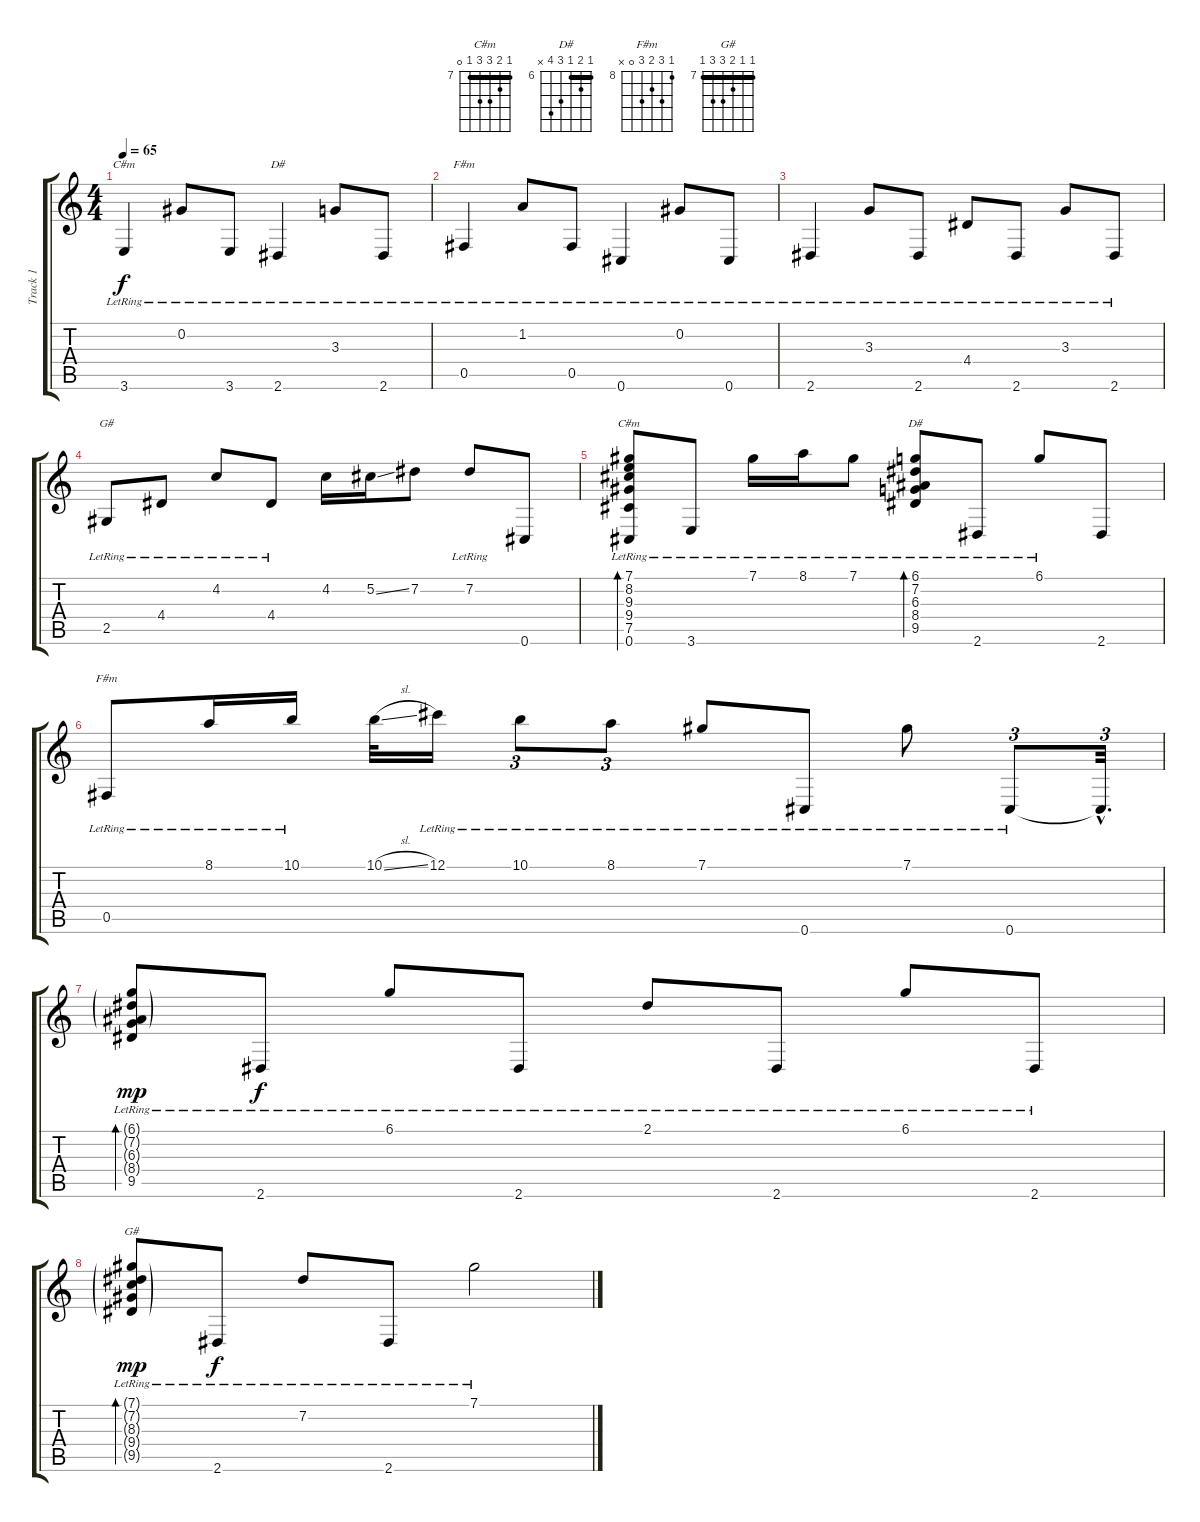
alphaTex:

\track ("Track 1" "Track 1") {instrument electricguitarclean}
\staff {score tabs}
\tuning (Db4 Ab3 E3 B2 Gb2 Db2) {hide}
\chord ("C#m" 0 0 0 2 2 0)
\chord ("D#" 2 2 3 4 4 2) {barre 2}
\chord ("F#m" 0 1 2 2 0 x)
\chord ("G#" 2 4 4 4 2 x) {barre 2}
\chord ("C#m" 7 8 9 9 7 0) {firstfret 7 barre 7}
\chord ("D#" 6 7 6 8 9 x) {firstfret 6 barre 6}
\chord ("F#m" 8 10 9 10 0 x) {firstfret 8}
\chord ("G#" 7 7 8 9 9 7) {firstfret 7 barre 7}
\ts (4 4)
\tempo 65
\clef g2
\ks c
3.6{lr}.4{ch "C#m" dy f} 0.2{lr}.8 3.6{lr}.8 2.6{lr}.4{ch "D#"} 3.3{lr}.8 2.6{lr}.8 |
0.5{lr}.4{ch "F#m"} 1.2{lr}.8 0.5{lr}.8 0.6{lr}.4 0.2{lr}.8 0.6{lr}.8 |
2.6{lr}.4 3.3{lr}.8 2.6{lr}.8 4.4{lr}.8 2.6{lr}.8 3.3{lr}.8 2.6{lr}.8 |
2.5{lr}.8{ch "G#"} 4.4{lr}.8 4.2{lr}.8 4.4{lr}.8 4.2.16 5.2{ss}.16 7.2.8 7.2{lr}.8 0.6.8 |
(7.1{lr} 8.2{lr} 9.3{lr} 9.4{lr} 7.5{lr} 0.6{lr}).8{bd 60 ch "C#m"} 3.6{lr}.8 7.1{lr}.16 8.1{lr}.16 7.1{lr}.8 (6.1{lr} 7.2{lr} 6.3{lr} 8.4{lr} 9.5{lr}).8{bd 60 ch "D#"} 2.6{lr}.8 6.1{lr}.8 2.6.8 |
0.5{lr}.8{ch "F#m"} 8.1{lr}.16 10.1{lr}.16 10.1{sl}.32 12.1{lr}.16 10.1{lr}.8{tu (3 2)} 8.1{lr}.8{tu (3 2)} 7.1{lr}.8 0.6{lr}.8 7.1{lr}.8 0.6{lr}.8{tu (3 2)} 0.6{hac t}.32{d tu (3 2)} |
(6.1{g lr} 7.2{g lr} 6.3{g lr} 8.4{g lr} 9.5{lr}).8{bd 60 dy mp} 2.6{lr}.8{dy f} 6.1{lr}.8 2.6{lr}.8 2.1{lr}.8 2.6{lr}.8 6.1{lr}.8 2.6{lr}.8 |
(7.1{g lr} 7.2{g lr} 8.3{g lr} 9.4{g lr} 9.5{g lr}).8{bd 60 ch "G#" dy mp} 2.6{lr}.8{dy f} 7.2{lr}.8 2.6{lr}.8 7.1{lr}.2
